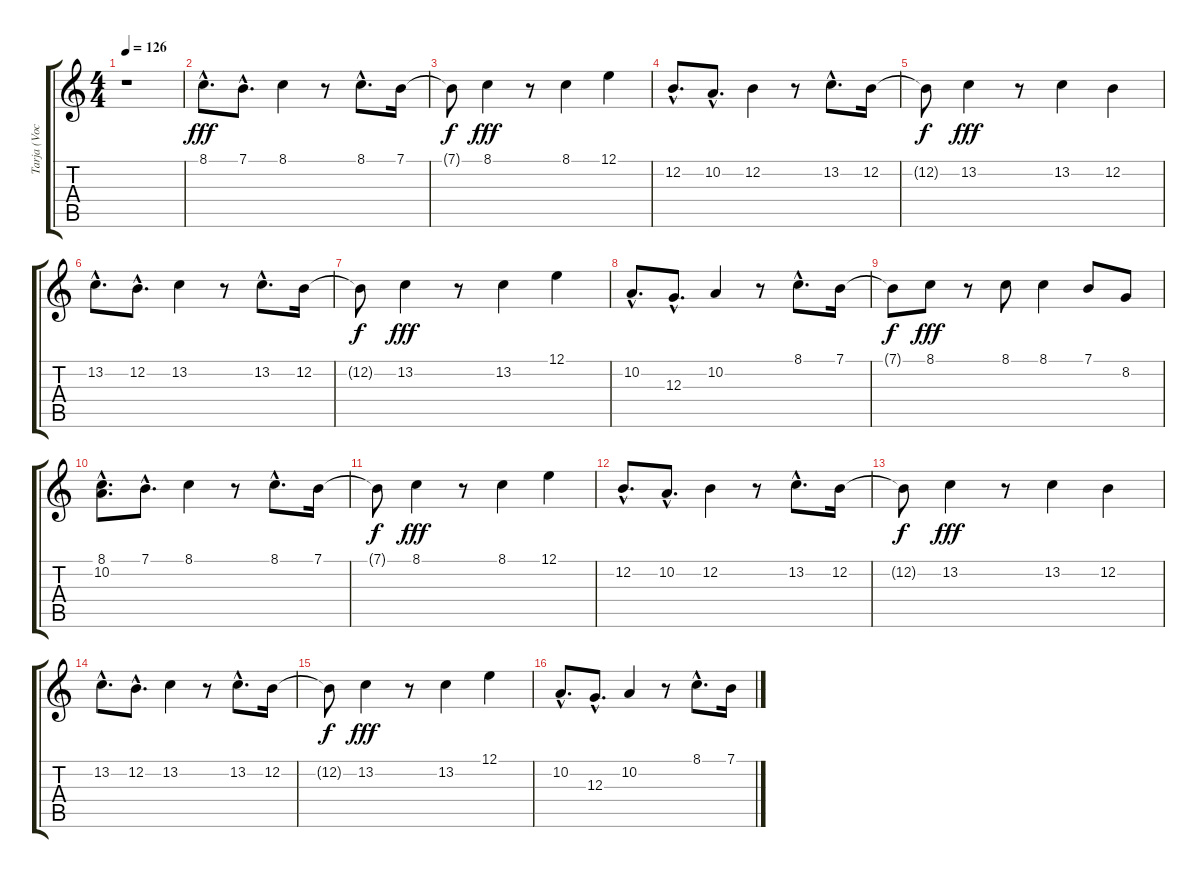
\track ("Tarja (Vocals)" "Tarja (Voc") {instrument lead3calliope}
\staff {score tabs}
\tuning (E4 B3 G3 D3 A2 E2) {hide}
\ts (4 4)
\tempo 126
\clef g2
\ks c
r.1{dy fff} |
8.1{hac}.8{d} 7.1{hac}.8{d} 8.1.4 r.8 8.1{hac}.8{d} 7.1.16 |
7.1{t}.8{dy f} 8.1.4{dy fff} r.8 8.1.4 12.1.4 |
12.2{hac}.8{d} 10.2{hac}.8{d} 12.2.4 r.8 13.2{hac}.8{d} 12.2.16 |
12.2{t}.8{dy f} 13.2.4{dy fff} r.8 13.2.4 12.2.4 |
13.2{hac}.8{d} 12.2{hac}.8{d} 13.2.4 r.8 13.2{hac}.8{d} 12.2.16 |
12.2{t}.8{dy f} 13.2.4{dy fff} r.8 13.2.4 12.1.4 |
10.2{hac}.8{d} 12.3{hac}.8{d} 10.2.4 r.8 8.1{hac}.8{d} 7.1.16 |
7.1{t}.8{dy f} 8.1.8{dy fff} r.8 8.1.8 8.1.4 7.1.8 8.2.8 |
(8.1{hac} 10.2).8{d} 7.1{hac}.8{d} 8.1.4 r.8 8.1{hac}.8{d} 7.1.16 |
7.1{t}.8{dy f} 8.1.4{dy fff} r.8 8.1.4 12.1.4 |
12.2{hac}.8{d} 10.2{hac}.8{d} 12.2.4 r.8 13.2{hac}.8{d} 12.2.16 |
12.2{t}.8{dy f} 13.2.4{dy fff} r.8 13.2.4 12.2.4 |
13.2{hac}.8{d} 12.2{hac}.8{d} 13.2.4 r.8 13.2{hac}.8{d} 12.2.16 |
12.2{t}.8{dy f} 13.2.4{dy fff} r.8 13.2.4 12.1.4 |
10.2{hac}.8{d} 12.3{hac}.8{d} 10.2.4 r.8 8.1{hac}.8{d} 7.1.16
